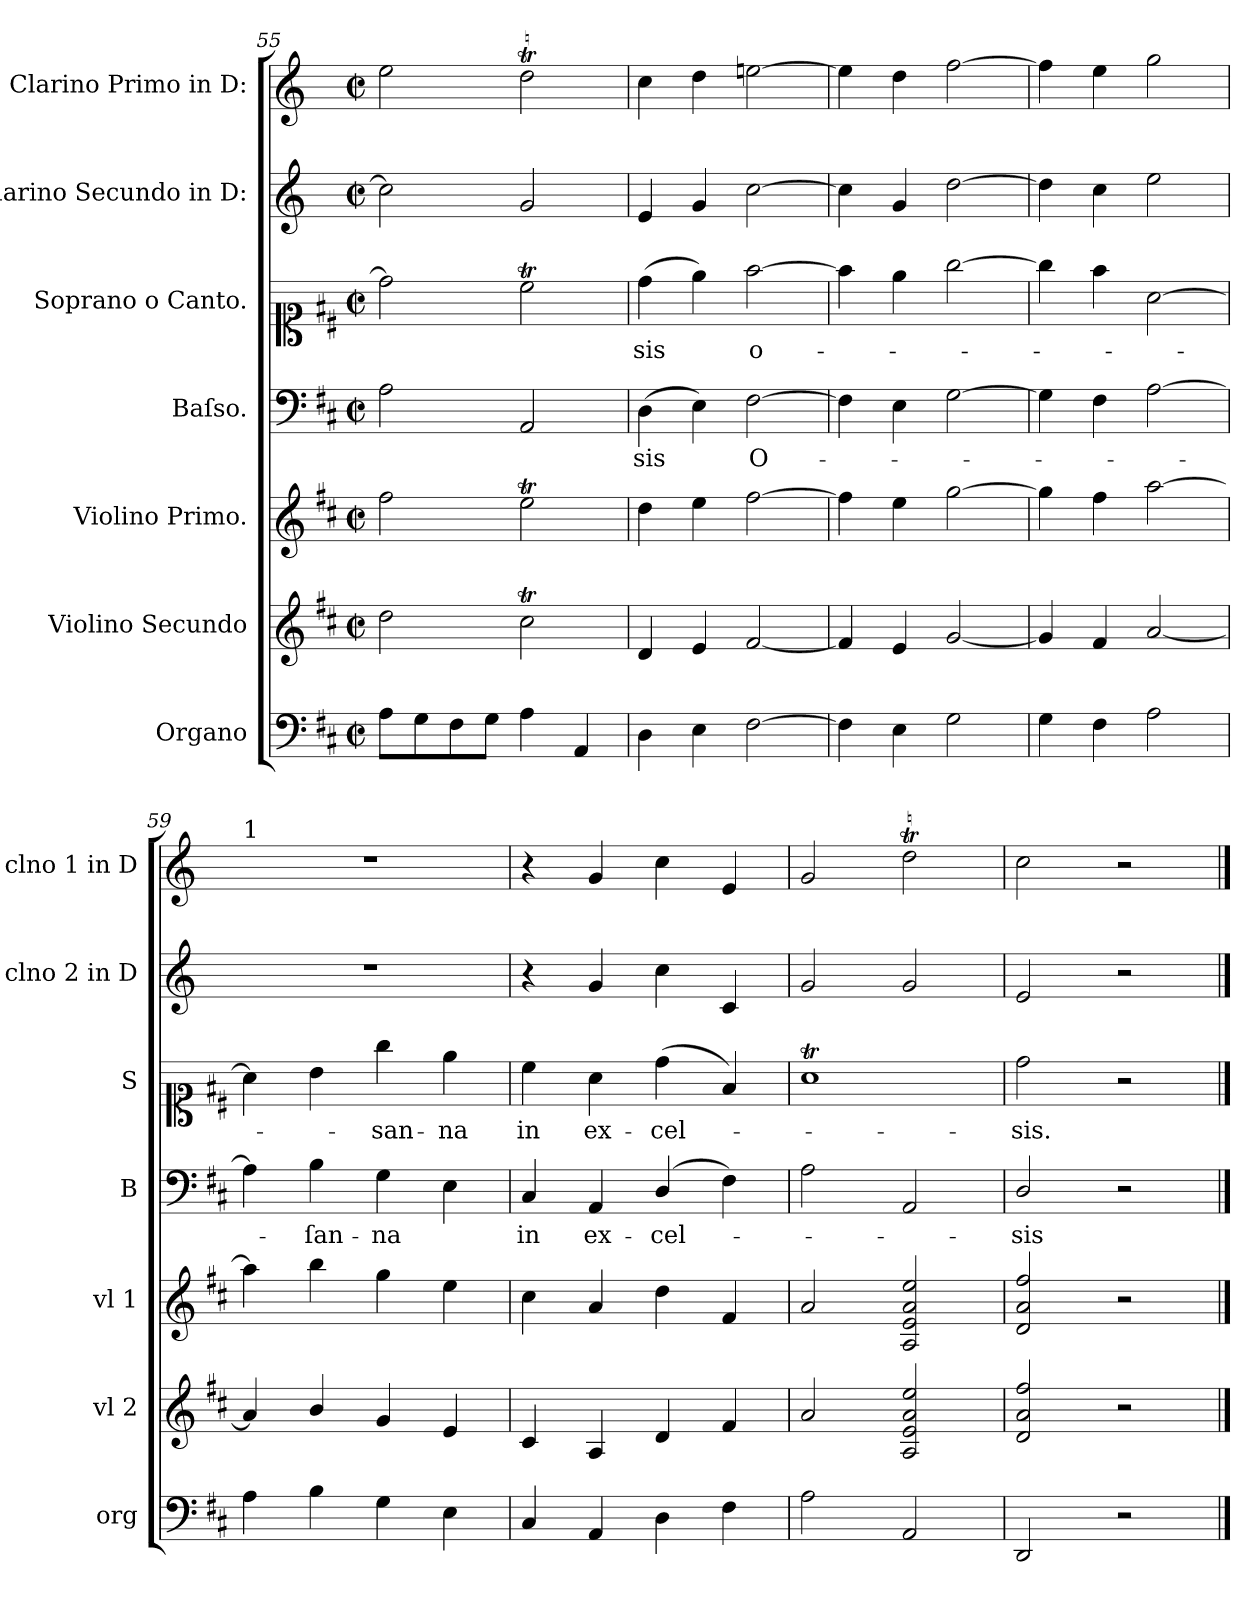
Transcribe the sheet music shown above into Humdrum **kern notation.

**kern	**kern	**kern	**kern	**text	**kern	**text	**kern	**kern
*part7	*part6	*part5	*part4	*part4	*part3	*part3	*part2	*part1
*staff7	*staff6	*staff5	*staff4	*staff4	*staff3	*staff3	*staff2	*staff1
*I"Organo	*I"Violino Secundo	*I"Violino Primo.	*I"Baſso.	*	*I"Soprano o Canto.	*	*I"Clarino Secundo in D:	*I"Clarino Primo in D:
*I'org	*I'vl 2	*I'vl 1	*I'B	*	*I'S	*	*I'clno 2 in D	*I'clno 1 in D
*clefF4	*clefG2	*clefG2	*clefF4	*	*clefC1	*	*clefG2	*clefG2
*	*	*	*	*	*	*	*ITrd-1c-2	*ITrd-1c-2
*k[f#c#]	*k[f#c#]	*k[f#c#]	*k[f#c#]	*	*k[f#c#]	*	*k[f#c#]	*k[f#c#]
*D:	*D:	*D:	*D:	*	*D:	*	*D:	*D:
*M2/2	*M2/2	*M2/2	*M2/2	*	*M2/2	*	*M2/2	*M2/2
*met(c|)	*met(c|)	*met(c|)	*met(c|)	*	*met(c|)	*	*met(c|)	*met(c|)
=55	=55	=55	=55	=55	=55	=55	=55	=55
8A\L	2dd\	2ff#\	2A\	.	2dd\]	.	2dd\]	2ff#\
8G\	.	.	.	.	.	.	.	.
8F#\	.	.	.	.	.	.	.	.
8G\J	.	.	.	.	.	.	.	.
4A\	2cc#t\	2eeT\	2AA/	.	2cc#t\	.	2a/	2eet\
4AA/	.	.	.	.	.	.	.	.
=56	=56	=56	=56	=56	=56	=56	=56	=56
4D\	4d/	4dd\	(4D\	-sis	(4dd\	-sis	4f#/	4dd\
4E\	4e/	4ee\	4E\)	.	4ee\)	.	4a/	4ee\
[2F#\	[2f#/	[2ff#\	[2F#\	O-	[2ff#\	o-	[2dd\	[2ff#X\
=57	=57	=57	=57	=57	=57	=57	=57	=57
4F#\]	4f#/]	4ff#\]	4F#\]	.	4ff#\]	.	4dd\]	4ff#\]
4E\	4e/	4ee\	4E\	.	4ee\	.	4a/	4ee\
2G\	[2g/	[2gg\	[2G\	.	[2gg\	.	[2ee\	[2gg\
=58	=58	=58	=58	=58	=58	=58	=58	=58
4G\	4g/]	4gg\]	4G\]	.	4gg\]	.	4ee\]	4gg\]
4F#\	4f#/	4ff#\	4F#\	.	4ff#\	.	4dd\	4ff#\
2A\	[2a/	[2aa\	[2A\	.	[2a\	.	2ff#\	2aa\
=59	=59	=59	=59	=59	=59	=59	=59	=59
!	!	!	!	!	!	!	!	!LO:TX:a:t=1
4A\	4a/]	4aa\]	4A\]	.	4a\]	.	1r	1r
4B\	4b/	4bb\	4B\	-ſan-	4b\	.	.	.
4G\	4g/	4gg\	4G\	-na	4gg\	-san-	.	.
4E\	4e/	4ee\	4E\	.	4ee\	-na	.	.
=60	=60	=60	=60	=60	=60	=60	=60	=60
4C#/	4c#/	4cc#\	4C#/	in	4cc#\	in	4r	4r
4AA/	4A/	4a/	4AA/	ex-	4a\	ex-	4a/	4a/
4D\	4d/	4dd\	(4D/	-cel-	(4dd\	-cel-	4dd\	4dd\
4F#\	4f#/	4f#/	4F#\)	.	4f#/)	.	4d/	4f#/
=61	=61	=61	=61	=61	=61	=61	=61	=61
2A\	2a/	2a/	2A\	.	1aT	.	2a/	2a/
2AA/	2A/ 2e/ 2a/ 2ee/	2A/ 2e/ 2a/ 2ee/	2AA/	.	.	.	2a/	2eet\
=62	=62	=62	=62	=62	=62	=62	=62	=62
2DD/	2d/ 2a/ 2ff#/	2d/ 2a/ 2ff#/	2D/	-sis	2dd\	-sis.	2f#/	2dd\
2r	2r	2r	2r	.	2r	.	2r	2r
==	==	==	==	==	==	==	==	==
*-	*-	*-	*-	*-	*-	*-	*-	*-
